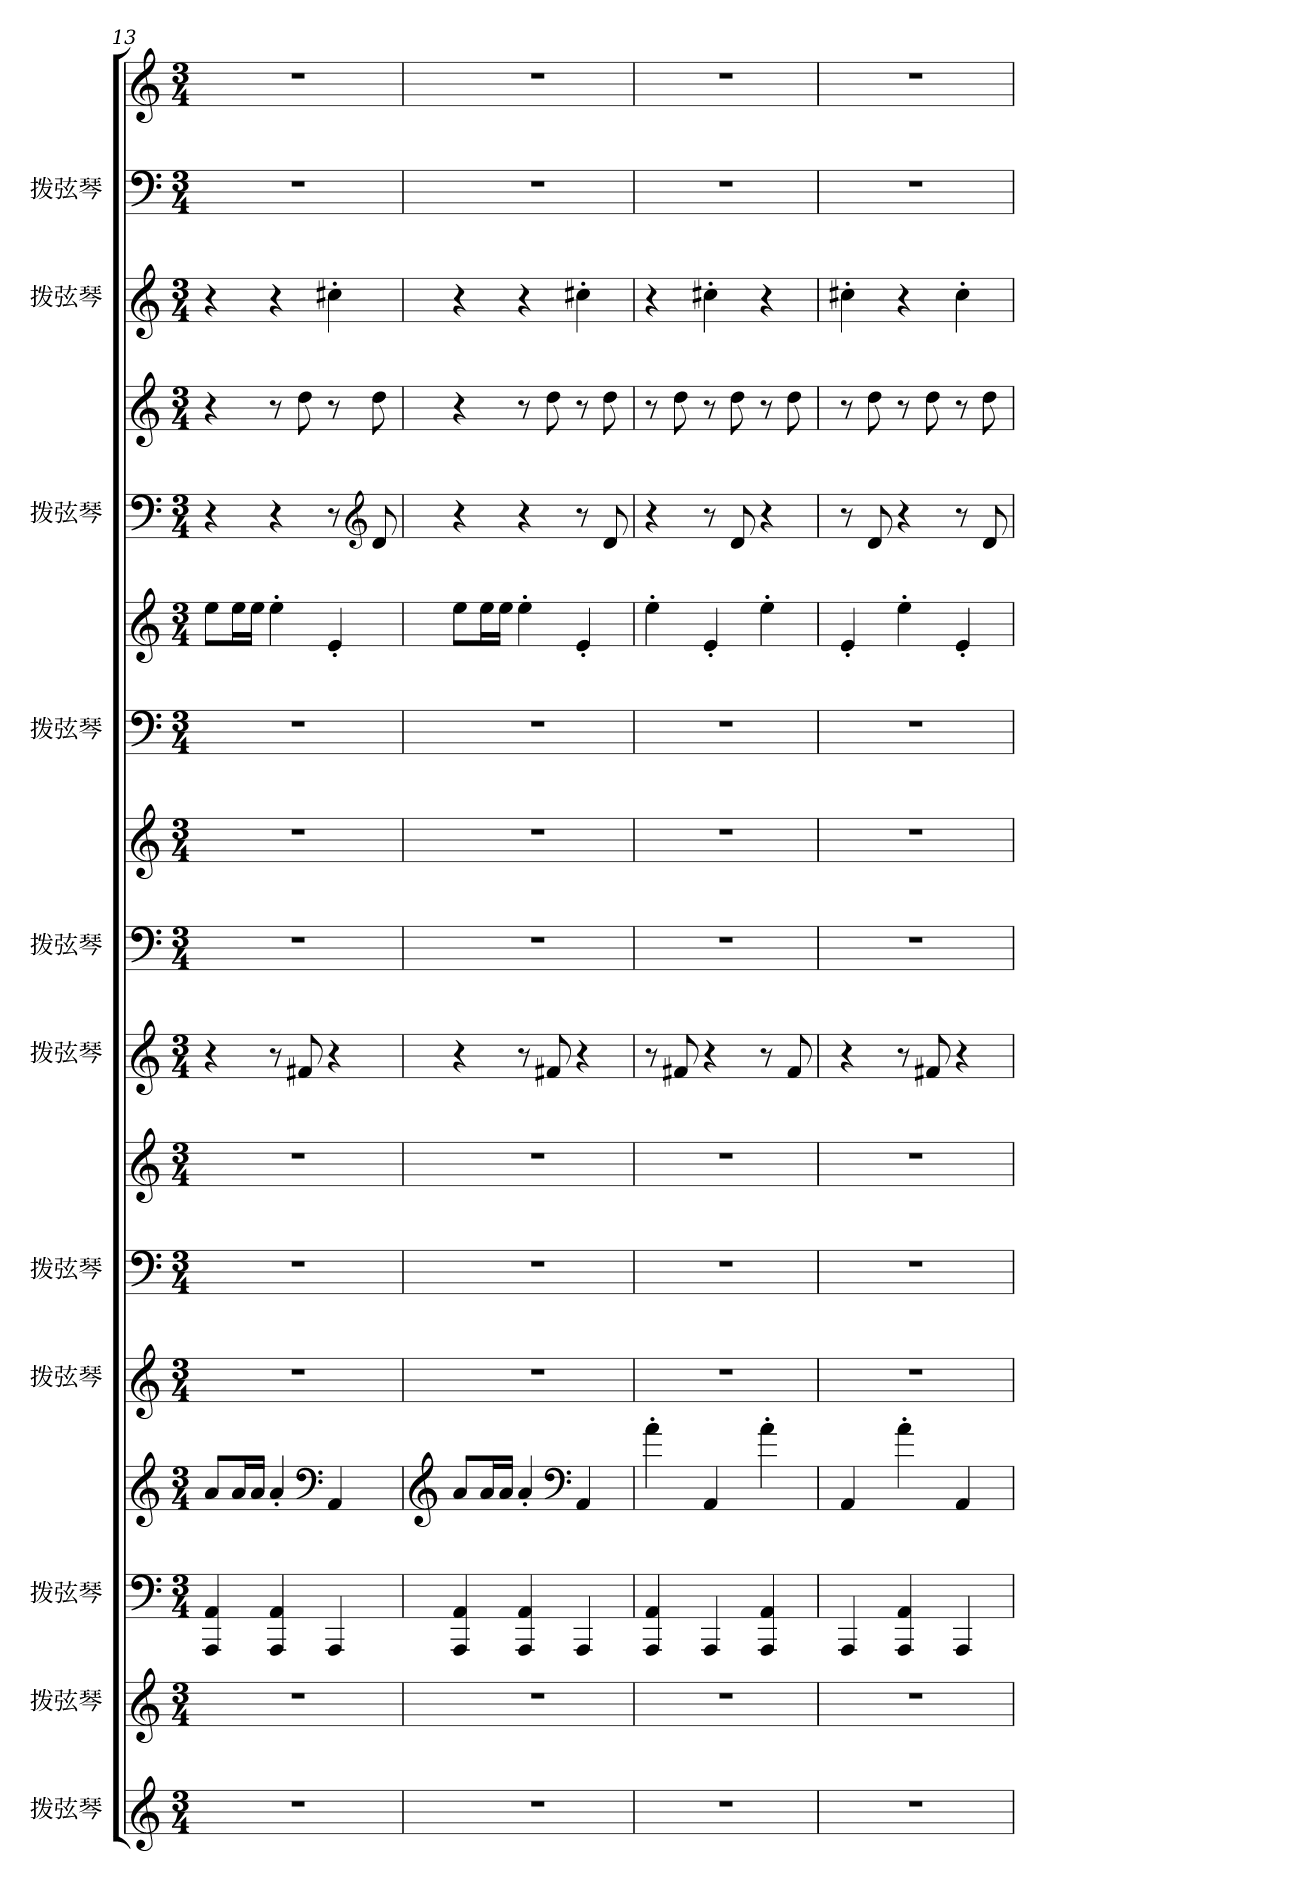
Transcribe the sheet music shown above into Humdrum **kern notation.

**kern	**kern	**kern	**kern	**kern	**kern	**kern	**kern	**kern	**kern	**kern	**kern	**kern	**kern	**kern	**kern	**kern
*part11	*part10	*part9	*part9	*part8	*part7	*part7	*part6	*part5	*part5	*part4	*part4	*part3	*part3	*part2	*part1	*part1
*staff17	*staff16	*staff15	*staff14	*staff13	*staff12	*staff11	*staff10	*staff9	*staff8	*staff7	*staff6	*staff5	*staff4	*staff3	*staff2	*staff1
*I"拨弦琴	*I"拨弦琴	*I"拨弦琴	*	*I"拨弦琴	*I"拨弦琴	*	*I"拨弦琴	*I"拨弦琴	*	*I"拨弦琴	*	*I"拨弦琴	*	*I"拨弦琴	*I"拨弦琴	*
*clefG2	*clefG2	*clefF4	*clefG2	*clefG2	*clefF4	*clefG2	*clefG2	*clefF4	*clefG2	*clefF4	*clefG2	*clefF4	*clefG2	*clefG2	*clefF4	*clefG2
*k[]	*k[]	*k[]	*k[]	*k[]	*k[]	*k[]	*k[]	*k[]	*k[]	*k[]	*k[]	*k[]	*k[]	*k[]	*k[]	*k[]
*M3/4	*M3/4	*M3/4	*M3/4	*M3/4	*M3/4	*M3/4	*M3/4	*M3/4	*M3/4	*M3/4	*M3/4	*M3/4	*M3/4	*M3/4	*M3/4	*M3/4
=13	=13	=13	=13	=13	=13	=13	=13	=13	=13	=13	=13	=13	=13	=13	=13	=13
2.r	2.r	4AAA/ 4AA/	8a/L	2.r	2.r	2.r	4r	2.r	2.r	2.r	8ee\L	4r	4r	4r	2.r	2.r
.	.	.	16a/L	.	.	.	.	.	.	.	16ee\L	.	.	.	.	.
.	.	.	16a/JJ	.	.	.	.	.	.	.	16ee\JJ	.	.	.	.	.
.	.	4AAA/ 4AA/	4a'/	.	.	.	8r	.	.	.	4ee'\	4r	8r	4r	.	.
.	.	.	.	.	.	.	8f#X/	.	.	.	.	.	8dd\	.	.	.
*	*	*	*clefF4	*	*	*	*	*	*	*	*	*	*	*	*	*
.	.	4AAA/	4AA/	.	.	.	4r	.	.	.	4e'/	8r	8r	4cc#X'\	.	.
*	*	*	*	*	*	*	*	*	*	*	*	*clefG2	*	*	*	*
.	.	.	.	.	.	.	.	.	.	.	.	8d/	8dd\	.	.	.
=14	=14	=14	=14	=14	=14	=14	=14	=14	=14	=14	=14	=14	=14	=14	=14	=14
*	*	*	*clefG2	*	*	*	*	*	*	*	*	*	*	*	*	*
2.r	2.r	4AAA/ 4AA/	8a/L	2.r	2.r	2.r	4r	2.r	2.r	2.r	8ee\L	4r	4r	4r	2.r	2.r
.	.	.	16a/L	.	.	.	.	.	.	.	16ee\L	.	.	.	.	.
.	.	.	16a/JJ	.	.	.	.	.	.	.	16ee\JJ	.	.	.	.	.
.	.	4AAA/ 4AA/	4a'/	.	.	.	8r	.	.	.	4ee'\	4r	8r	4r	.	.
.	.	.	.	.	.	.	8f#X/	.	.	.	.	.	8dd\	.	.	.
*	*	*	*clefF4	*	*	*	*	*	*	*	*	*	*	*	*	*
.	.	4AAA/	4AA/	.	.	.	4r	.	.	.	4e'/	8r	8r	4cc#X'\	.	.
.	.	.	.	.	.	.	.	.	.	.	.	8d/	8dd\	.	.	.
=15	=15	=15	=15	=15	=15	=15	=15	=15	=15	=15	=15	=15	=15	=15	=15	=15
2.r	2.r	4AAA/ 4AA/	4a'\	2.r	2.r	2.r	8r	2.r	2.r	2.r	4ee'\	4r	8r	4r	2.r	2.r
.	.	.	.	.	.	.	8f#X/	.	.	.	.	.	8dd\	.	.	.
.	.	4AAA/	4AA/	.	.	.	4r	.	.	.	4e'/	8r	8r	4cc#X'\	.	.
.	.	.	.	.	.	.	.	.	.	.	.	8d/	8dd\	.	.	.
.	.	4AAA/ 4AA/	4a'\	.	.	.	8r	.	.	.	4ee'\	4r	8r	4r	.	.
.	.	.	.	.	.	.	8f#/	.	.	.	.	.	8dd\	.	.	.
!!LO:PB:g=z
=16	=16	=16	=16	=16	=16	=16	=16	=16	=16	=16	=16	=16	=16	=16	=16	=16
2.r	2.r	4AAA/	4AA/	2.r	2.r	2.r	4r	2.r	2.r	2.r	4e'/	8r	8r	4cc#X'\	2.r	2.r
.	.	.	.	.	.	.	.	.	.	.	.	8d/	8dd\	.	.	.
.	.	4AAA/ 4AA/	4a'\	.	.	.	8r	.	.	.	4ee'\	4r	8r	4r	.	.
.	.	.	.	.	.	.	8f#X/	.	.	.	.	.	8dd\	.	.	.
.	.	4AAA/	4AA/	.	.	.	4r	.	.	.	4e'/	8r	8r	4cc#'\	.	.
.	.	.	.	.	.	.	.	.	.	.	.	8d/	8dd\	.	.	.
=	=	=	=	=	=	=	=	=	=	=	=	=	=	=	=	=
*-	*-	*-	*-	*-	*-	*-	*-	*-	*-	*-	*-	*-	*-	*-	*-	*-
